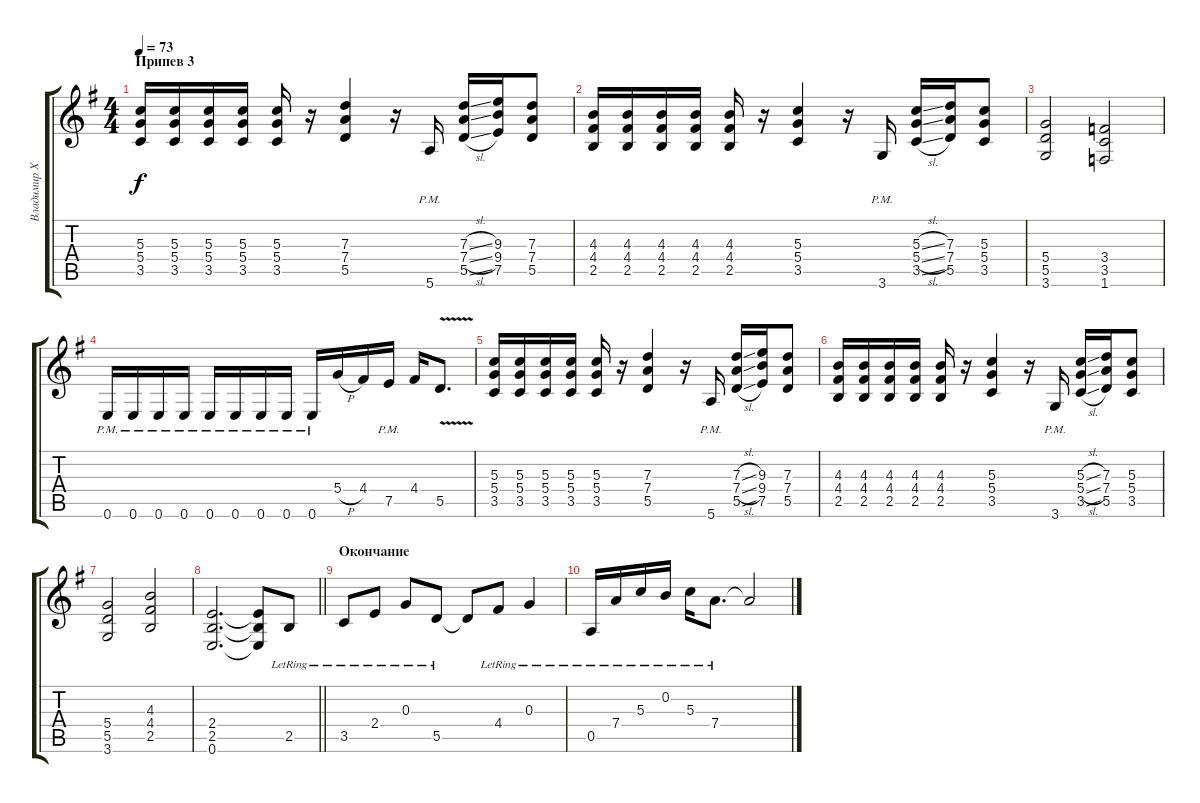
\track ("Владимир Холстинин" "Владимир Х") {instrument distortionguitar}
\staff {score tabs}
\tuning (E4 B3 G3 D3 A2 E2) {hide}
\ts (4 4)
\section ("" "Припев 3")
\tempo 73
\clef g2
\ks eminor
(5.3 5.4 3.5).16{dy f} (5.3 5.4 3.5).16 (5.3 5.4 3.5).16 (5.3 5.4 3.5).16 (5.3 5.4 3.5).16 r.16 (7.3 7.4 5.5).4 r.16 5.6{pm}.16 (7.3{sl} 7.4{sl} 5.5{sl}).16 (9.3 9.4 7.5).16 (7.3 7.4 5.5).8 |
(4.3 4.4 2.5).16 (4.3 4.4 2.5).16 (4.3 4.4 2.5).16 (4.3 4.4 2.5).16 (4.3 4.4 2.5).16 r.16 (5.3 5.4 3.5).4 r.16 3.6{pm}.16 (5.3{sl} 5.4{sl} 3.5{sl}).16 (7.3 7.4 5.5).16 (5.3 5.4 3.5).8 |
(5.4 5.5 3.6).2 (3.4 3.5 1.6).2 |
0.6{pm}.16 0.6{pm}.16 0.6{pm}.16 0.6{pm}.16 0.6{pm}.16 0.6{pm}.16 0.6{pm}.16 0.6{pm}.16 0.6{pm}.16 5.4{h}.16 4.4.16 7.5{pm}.16 4.4.16 5.5{v}.8{d} |
(5.3 5.4 3.5).16 (5.3 5.4 3.5).16 (5.3 5.4 3.5).16 (5.3 5.4 3.5).16 (5.3 5.4 3.5).16 r.16 (7.3 7.4 5.5).4 r.16 5.6{pm}.16 (7.3{sl} 7.4{sl} 5.5{sl}).16 (9.3 9.4 7.5).16 (7.3 7.4 5.5).8 |
(4.3 4.4 2.5).16 (4.3 4.4 2.5).16 (4.3 4.4 2.5).16 (4.3 4.4 2.5).16 (4.3 4.4 2.5).16 r.16 (5.3 5.4 3.5).4 r.16 3.6{pm}.16 (5.3{sl} 5.4{sl} 3.5{sl}).16 (7.3 7.4 5.5).16 (5.3 5.4 3.5).8 |
(5.4 5.5 3.6).2 (4.3 4.4 2.5).2 |
\barLineRight lightlight
(2.4 2.5 0.6).2{d} (2.4{t} 2.5{t} 0.6{t}).8 2.5{lr}.8{volume 10 instrument electricguitarclean} |
\section ("" "Окончание")
3.5{lr}.8 2.4{lr}.8 0.3{lr}.8 5.5{lr}.8 5.5{t}.8 4.4{lr}.8 0.3{lr}.4 |
0.5{lr}.16 7.4{lr}.16 5.3{lr}.16 0.2{lr}.16 5.3{lr}.16 7.4{lr}.8{d} 7.4{t}.2
